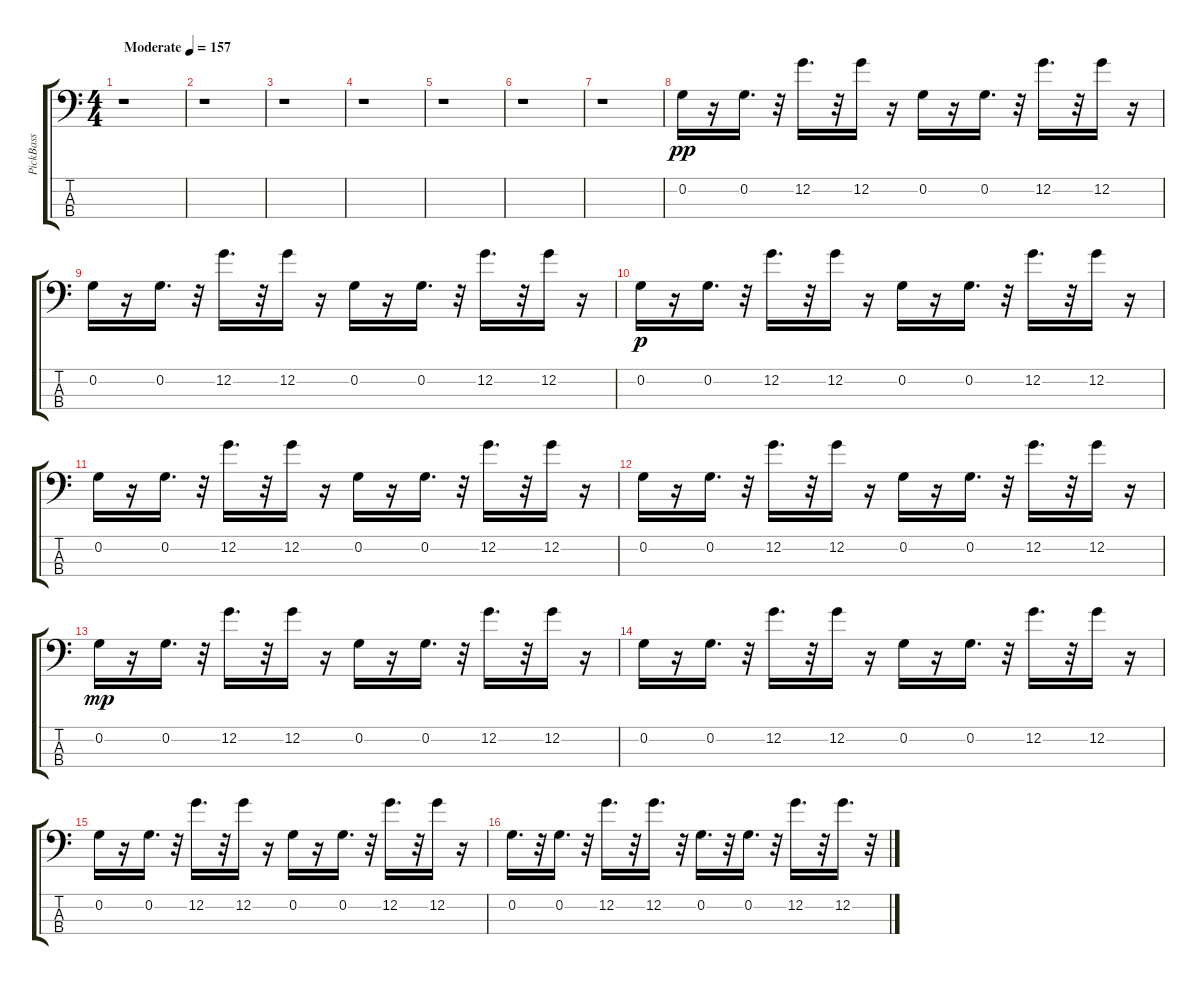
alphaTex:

\track ("PickBass            " "PickBass  ") {instrument electricbasspick}
\staff {score tabs}
\tuning (C-1 G2 D2 A1) {hide}
\ts (4 4)
\tempo (157 "Moderate")
\clef f4
\ks c
r.1{dy pp instrument electricbasspick} |
r.1 |
r.1 |
r.1 |
r.1 |
r.1 |
r.1 |
0.2.16{instrument electricbasspick} r.16 0.2.16{d} r.32 12.2.16{d} r.32 12.2.16 r.16 0.2.16 r.16 0.2.16{d} r.32 12.2.16{d} r.32 12.2.16 r.16 |
0.2.16 r.16 0.2.16{d} r.32 12.2.16{d} r.32 12.2.16 r.16 0.2.16 r.16 0.2.16{d} r.32 12.2.16{d} r.32 12.2.16 r.16 |
0.2.16{dy p} r.16 0.2.16{d} r.32 12.2.16{d} r.32 12.2.16 r.16 0.2.16 r.16 0.2.16{d} r.32 12.2.16{d} r.32 12.2.16 r.16 |
0.2.16 r.16 0.2.16{d} r.32 12.2.16{d} r.32 12.2.16 r.16 0.2.16 r.16 0.2.16{d} r.32 12.2.16{d} r.32 12.2.16 r.16 |
0.2.16 r.16 0.2.16{d} r.32 12.2.16{d} r.32 12.2.16 r.16 0.2.16 r.16 0.2.16{d} r.32 12.2.16{d} r.32 12.2.16 r.16 |
0.2.16{dy mp} r.16 0.2.16{d} r.32 12.2.16{d} r.32 12.2.16 r.16 0.2.16 r.16 0.2.16{d} r.32 12.2.16{d} r.32 12.2.16 r.16 |
0.2.16 r.16 0.2.16{d} r.32 12.2.16{d} r.32 12.2.16 r.16 0.2.16 r.16 0.2.16{d} r.32 12.2.16{d} r.32 12.2.16 r.16 |
0.2.16 r.16 0.2.16{d} r.32 12.2.16{d} r.32 12.2.16 r.16 0.2.16 r.16 0.2.16{d} r.32 12.2.16{d} r.32 12.2.16 r.16 |
0.2.16{d} r.32 0.2.16{d} r.32 12.2.16{d} r.32 12.2.16{d} r.32 0.2.16{d} r.32 0.2.16{d} r.32 12.2.16{d} r.32 12.2.16{d} r.32
